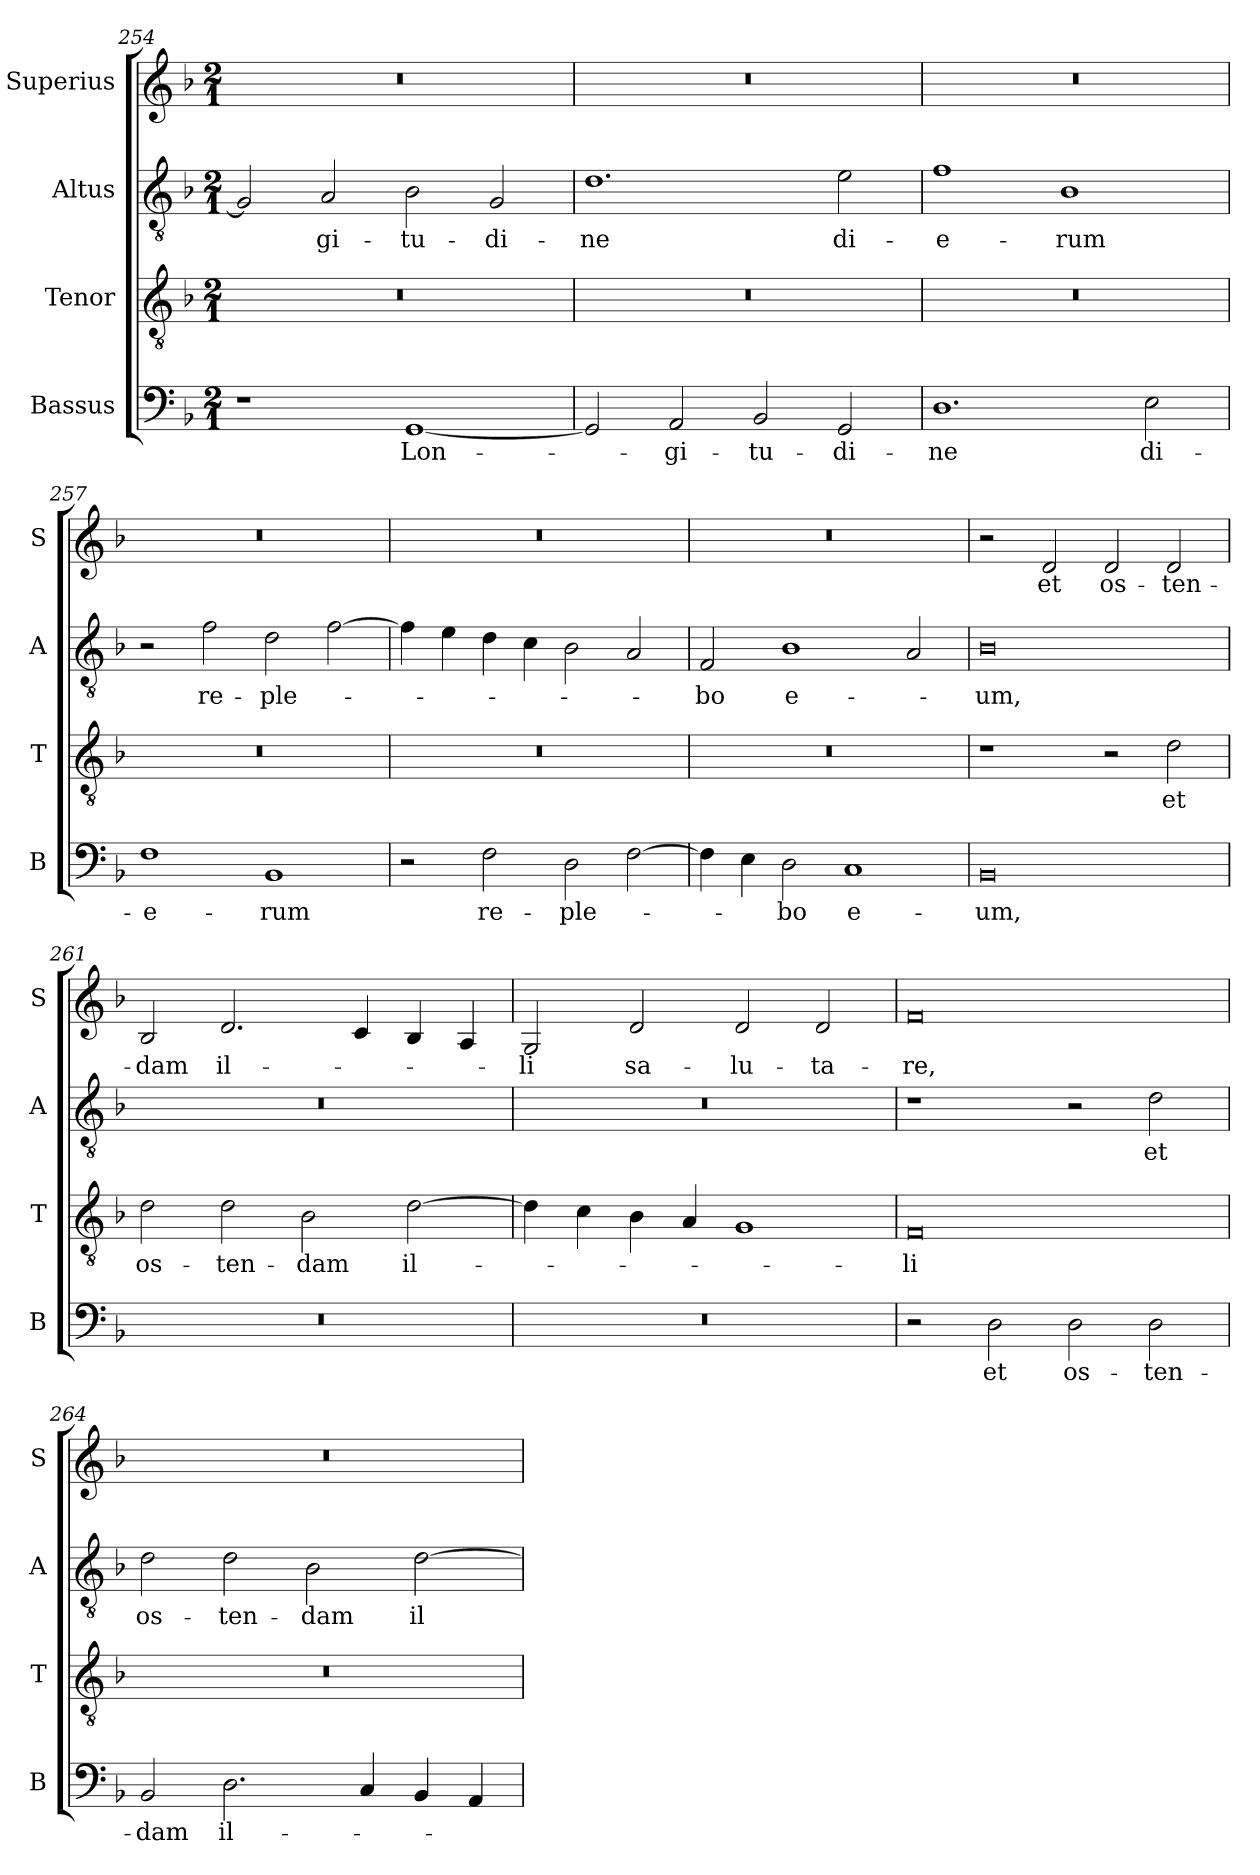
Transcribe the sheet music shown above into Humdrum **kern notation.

**kern	**text	**kern	**text	**kern	**text	**kern	**text
*part4	*part4	*part3	*part3	*part2	*part2	*part1	*part1
*staff4	*staff4	*staff3	*staff3	*staff2	*staff2	*staff1	*staff1
*I"Bassus	*	*I"Tenor	*	*I"Altus	*	*I"Superius	*
*I'B	*	*I'T	*	*I'A	*	*I'S	*
*clefF4	*	*clefGv2	*	*clefGv2	*	*clefG2	*
*k[b-]	*	*k[b-]	*	*k[b-]	*	*k[b-]	*
*M2/1	*	*M2/1	*	*M2/1	*	*M2/1	*
=254	=254	=254	=254	=254	=254	=254	=254
1r	.	0r	.	2G/]	.	0r	.
.	.	.	.	2A/	-gi-	.	.
[1GG	Lon-	.	.	2B-\	-tu-	.	.
.	.	.	.	2G/	-di-	.	.
=255	=255	=255	=255	=255	=255	=255	=255
2GG/]	.	0r	.	1.d	-ne	0r	.
2AA/	-gi-	.	.	.	.	.	.
2BB-/	-tu-	.	.	.	.	.	.
2GG/	-di-	.	.	2e\	di-	.	.
=256	=256	=256	=256	=256	=256	=256	=256
1.D	-ne	0r	.	1f	-e-	0r	.
.	.	.	.	1B-	-rum	.	.
2E\	di-	.	.	.	.	.	.
=257	=257	=257	=257	=257	=257	=257	=257
1F	-e-	0r	.	2r	.	0r	.
.	.	.	.	2f\	re-	.	.
1BB-	-rum	.	.	2d\	-ple-	.	.
.	.	.	.	[2f\	.	.	.
=258	=258	=258	=258	=258	=258	=258	=258
2r	.	0r	.	4f\]	.	0r	.
.	.	.	.	4e\	.	.	.
2F\	re-	.	.	4d\	.	.	.
.	.	.	.	4c\	.	.	.
2D\	-ple-	.	.	2B-\	.	.	.
[2F\	.	.	.	2A/	.	.	.
=259	=259	=259	=259	=259	=259	=259	=259
4F\]	.	0r	.	2F/	-bo	0r	.
4E\	.	.	.	.	.	.	.
2D\	-bo	.	.	1B-	e-	.	.
1C	e-	.	.	.	.	.	.
.	.	.	.	2A/	.	.	.
=260	=260	=260	=260	=260	=260	=260	=260
0BB-	-um,	1r	.	0B-	-um,	2r	.
.	.	.	.	.	.	2d/	et
.	.	2r	.	.	.	2d/	os-
.	.	2d\	et	.	.	2d/	-ten-
=261	=261	=261	=261	=261	=261	=261	=261
0r	.	2d\	os-	0r	.	2B-/	-dam
.	.	2d\	-ten-	.	.	2.d/	il-
.	.	2B-\	-dam	.	.	.	.
.	.	.	.	.	.	4c/	.
.	.	[2d\	il-	.	.	4B-/	.
.	.	.	.	.	.	4A/	.
=262	=262	=262	=262	=262	=262	=262	=262
0r	.	4d\]	.	0r	.	2G/	-li
.	.	4c\	.	.	.	.	.
.	.	4B-\	.	.	.	2d/	sa-
.	.	4A/	.	.	.	.	.
.	.	1G	.	.	.	2d/	-lu-
.	.	.	.	.	.	2d/	-ta-
=263	=263	=263	=263	=263	=263	=263	=263
2r	.	0F	-li	1r	.	0f	-re,
2D\	et	.	.	.	.	.	.
2D\	os-	.	.	2r	.	.	.
2D\	-ten-	.	.	2d\	et	.	.
=264	=264	=264	=264	=264	=264	=264	=264
2BB-/	-dam	0r	.	2d\	os-	0r	.
2.D\	il-	.	.	2d\	-ten-	.	.
.	.	.	.	2B-\	-dam	.	.
4C/	.	.	.	.	.	.	.
4BB-/	.	.	.	[2d\	il-	.	.
4AA/	.	.	.	.	.	.	.
=	=	=	=	=	=	=	=
*-	*-	*-	*-	*-	*-	*-	*-
